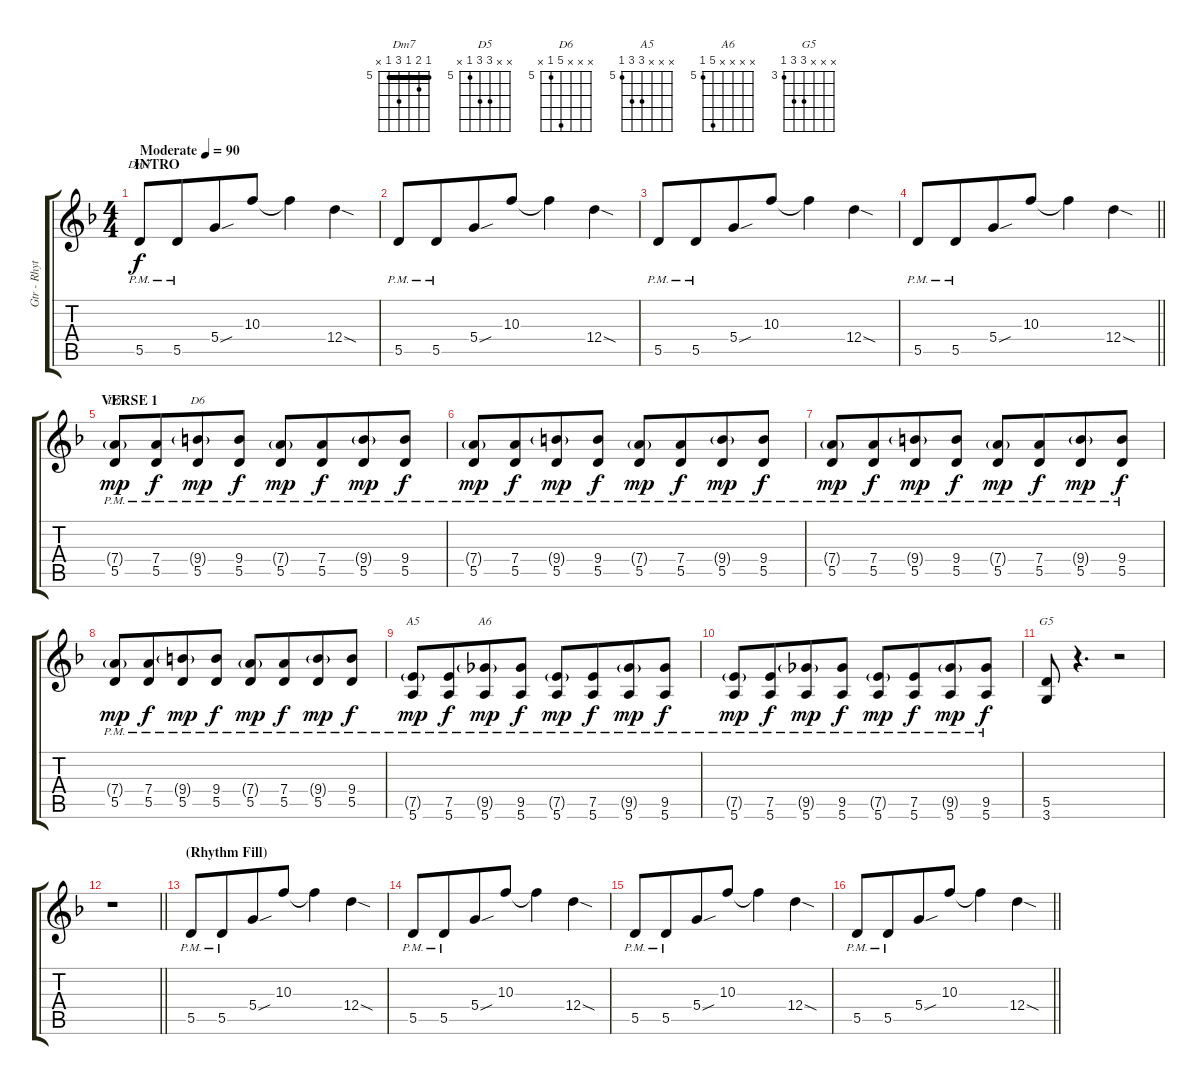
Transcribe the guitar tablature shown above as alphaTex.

\track ("Gtr - Rhythm" "Gtr - Rhyt") {instrument overdrivenguitar}
\staff {score tabs}
\tuning (E4 B3 G3 D3 A2 E2) {hide}
\chord ("Dm7" 5 6 5 7 5 x) {firstfret 5 barre 5}
\chord ("D5" x x 7 7 5 x) {firstfret 5}
\chord ("D6" x x x 9 5 x) {firstfret 5}
\chord ("A5" x x x 7 7 5) {firstfret 5}
\chord ("A6" x x x x 9 5) {firstfret 5}
\chord ("G5" x x x 5 5 3) {firstfret 3}
\ts (4 4)
\section ("" "INTRO")
\tempo (90 "Moderate")
\clef g2
\ks dminor
5.5{pm}.8{ch "Dm7" dy f instrument overdrivenguitar} 5.5{pm}.8{beam merge} 5.4{sou}.8 10.3.8 10.3{t}.4 12.4{sod}.4 |
5.5{pm}.8 5.5{pm}.8{beam merge} 5.4{sou}.8 10.3.8 10.3{t}.4 12.4{sod}.4 |
5.5{pm}.8 5.5{pm}.8{beam merge} 5.4{sou}.8 10.3.8 10.3{t}.4 12.4{sod}.4 |
\barLineRight lightlight
5.5{pm}.8 5.5{pm}.8{beam merge} 5.4{sou}.8 10.3.8 10.3{t}.4 12.4{sod}.4 |
\section ("" "VERSE 1")
(7.4{g} 5.5{pm}).8{ch "D5" dy mp} (7.4{pm} 5.5{pm}).8{dy f beam merge} (9.4{g} 5.5{pm}).8{ch "D6" dy mp} (9.4{pm} 5.5{pm}).8{dy f} (7.4{g} 5.5{pm}).8{dy mp} (7.4{pm} 5.5{pm}).8{dy f beam merge} (9.4{g} 5.5{pm}).8{dy mp} (9.4{pm} 5.5{pm}).8{dy f} |
(7.4{g} 5.5{pm}).8{dy mp} (7.4{pm} 5.5{pm}).8{dy f beam merge} (9.4{g} 5.5{pm}).8{dy mp} (9.4{pm} 5.5{pm}).8{dy f} (7.4{g} 5.5{pm}).8{dy mp} (7.4{pm} 5.5{pm}).8{dy f beam merge} (9.4{g} 5.5{pm}).8{dy mp} (9.4{pm} 5.5{pm}).8{dy f} |
(7.4{g} 5.5{pm}).8{dy mp} (7.4{pm} 5.5{pm}).8{dy f beam merge} (9.4{g} 5.5{pm}).8{dy mp} (9.4{pm} 5.5{pm}).8{dy f} (7.4{g} 5.5{pm}).8{dy mp} (7.4{pm} 5.5{pm}).8{dy f beam merge} (9.4{g} 5.5{pm}).8{dy mp} (9.4{pm} 5.5{pm}).8{dy f} |
(7.4{g} 5.5{pm}).8{dy mp} (7.4{pm} 5.5{pm}).8{dy f beam merge} (9.4{g} 5.5{pm}).8{dy mp} (9.4{pm} 5.5{pm}).8{dy f} (7.4{g} 5.5{pm}).8{dy mp} (7.4{pm} 5.5{pm}).8{dy f beam merge} (9.4{g} 5.5{pm}).8{dy mp} (9.4{pm} 5.5{pm}).8{dy f} |
(7.5{g} 5.6{pm}).8{ch "A5" dy mp} (7.5{pm} 5.6{pm}).8{dy f beam merge} (9.5{g} 5.6{pm}).8{ch "A6" dy mp} (9.5{pm} 5.6{pm}).8{dy f} (7.5{g} 5.6{pm}).8{dy mp} (7.5{pm} 5.6{pm}).8{dy f beam merge} (9.5{g} 5.6{pm}).8{dy mp} (9.5{pm} 5.6{pm}).8{dy f} |
(7.5{g} 5.6{pm}).8{dy mp} (7.5{pm} 5.6{pm}).8{dy f beam merge} (9.5{g} 5.6{pm}).8{dy mp} (9.5{pm} 5.6{pm}).8{dy f} (7.5{g} 5.6{pm}).8{dy mp} (7.5{pm} 5.6{pm}).8{dy f beam merge} (9.5{g} 5.6{pm}).8{dy mp} (9.5{pm} 5.6{pm}).8{dy f} |
(5.5 3.6).8{ch "G5"} r.4{d} r.2 |
\barLineRight lightlight
r.1 |
\section ("" "(Rhythm Fill)")
5.5{pm}.8 5.5{pm}.8{beam merge} 5.4{sou}.8 10.3.8 10.3{t}.4 12.4{sod}.4 |
5.5{pm}.8 5.5{pm}.8{beam merge} 5.4{sou}.8 10.3.8 10.3{t}.4 12.4{sod}.4 |
5.5{pm}.8 5.5{pm}.8{beam merge} 5.4{sou}.8 10.3.8 10.3{t}.4 12.4{sod}.4 |
\barLineRight lightlight
5.5{pm}.8 5.5{pm}.8{beam merge} 5.4{sou}.8 10.3.8 10.3{t}.4 12.4{sod}.4
